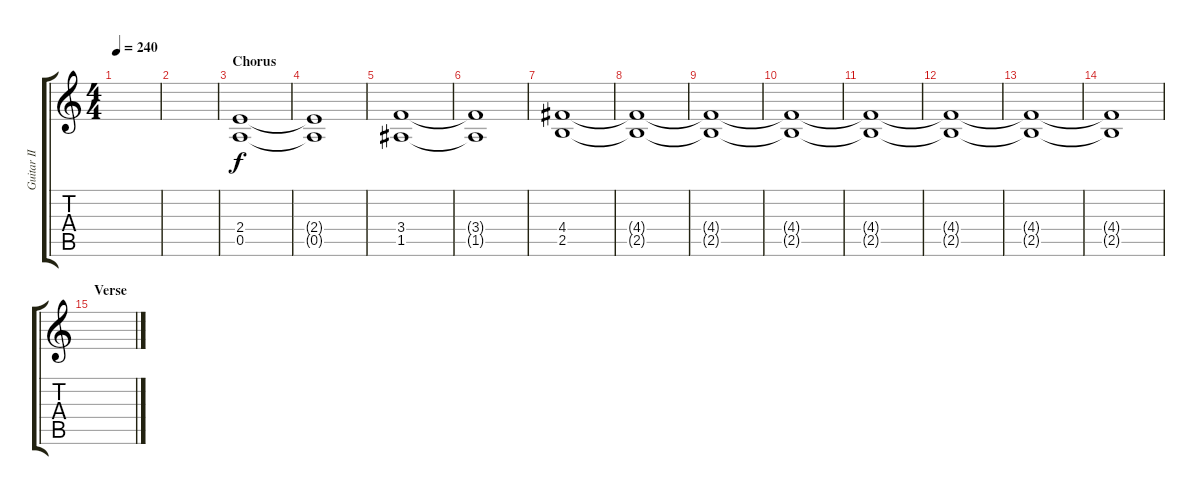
\track ("Guitar II" "Guitar II") {instrument overdrivenguitar}
\staff {score tabs}
\tuning (E4 B3 G3 D3 A2 E2) {hide}
\ts (4 4)
\tempo 240
\clef g2
\ks c
|
|
\section ("" "Chorus")
(2.4 0.5).1 |
(2.4{t} 0.5{t}).1 |
(3.4 1.5).1 |
(3.4{t} 1.5{t}).1 |
(4.4 2.5).1 |
(4.4{t} 2.5{t}).1 |
(4.4{t} 2.5{t}).1 |
(4.4{t} 2.5{t}).1 |
(4.4{t} 2.5{t}).1 |
(4.4{t} 2.5{t}).1 |
(4.4{t} 2.5{t}).1 |
(4.4{t} 2.5{t}).1 |
\section ("" "Verse")
